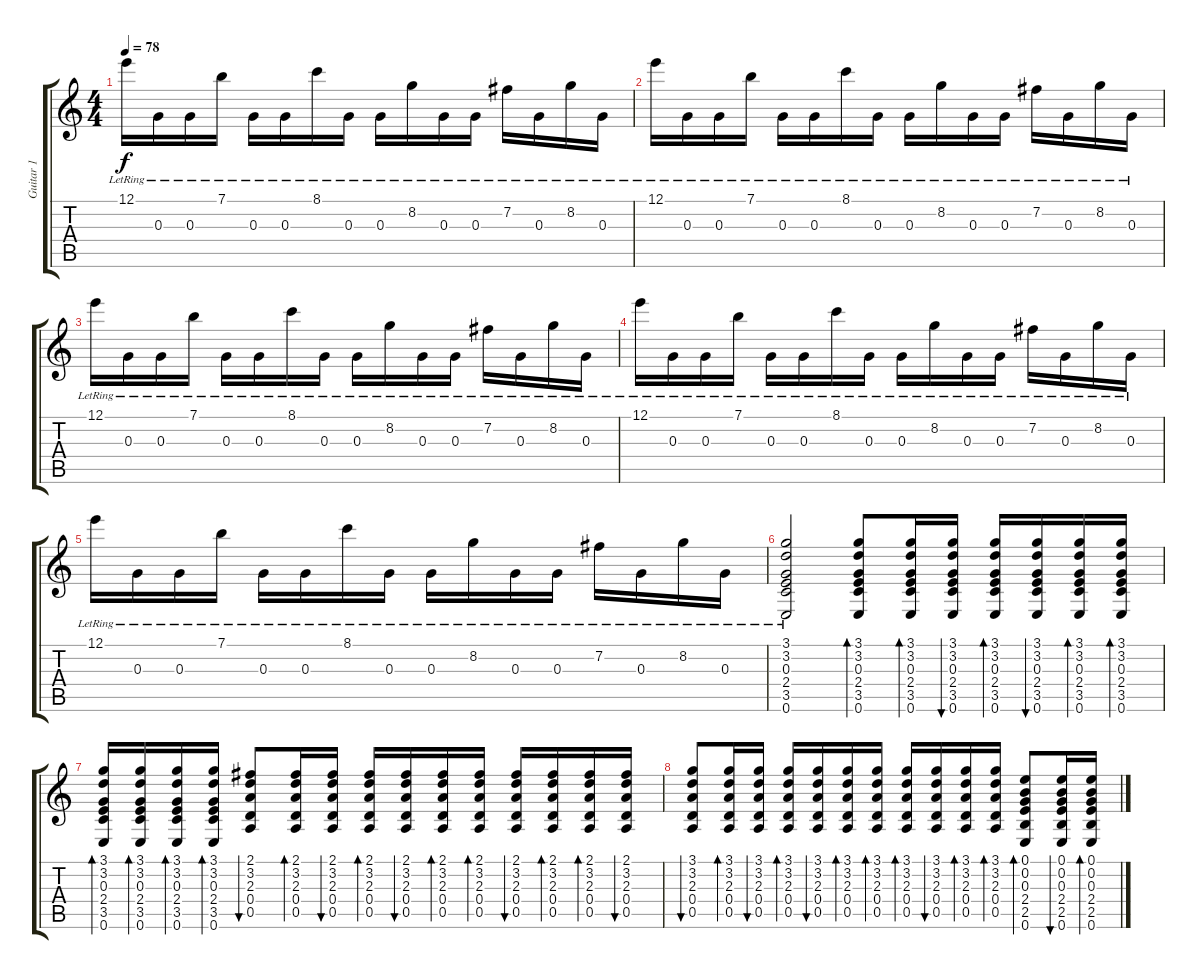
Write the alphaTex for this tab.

\track ("Guitar 1" "Guitar 1") {instrument acousticguitarsteel}
\staff {score tabs}
\tuning (E4 B3 G3 D3 A2 E2) {hide}
\ts (4 4)
\tempo 78
\clef g2
\ks c
12.1{lr}.16{dy f} 0.3{lr}.16 0.3{lr}.16 7.1{lr}.16 0.3{lr}.16 0.3{lr}.16 8.1{lr}.16 0.3{lr}.16 0.3{lr}.16 8.2{lr}.16 0.3{lr}.16 0.3{lr}.16 7.2{lr}.16 0.3{lr}.16 8.2{lr}.16 0.3{lr}.16 |
12.1{lr}.16 0.3{lr}.16 0.3{lr}.16 7.1{lr}.16 0.3{lr}.16 0.3{lr}.16 8.1{lr}.16 0.3{lr}.16 0.3{lr}.16 8.2{lr}.16 0.3{lr}.16 0.3{lr}.16 7.2{lr}.16 0.3{lr}.16 8.2{lr}.16 0.3{lr}.16 |
12.1{lr}.16 0.3{lr}.16 0.3{lr}.16 7.1{lr}.16 0.3{lr}.16 0.3{lr}.16 8.1{lr}.16 0.3{lr}.16 0.3{lr}.16 8.2{lr}.16 0.3{lr}.16 0.3{lr}.16 7.2{lr}.16 0.3{lr}.16 8.2{lr}.16 0.3{lr}.16 |
12.1{lr}.16 0.3{lr}.16 0.3{lr}.16 7.1{lr}.16 0.3{lr}.16 0.3{lr}.16 8.1{lr}.16 0.3{lr}.16 0.3{lr}.16 8.2{lr}.16 0.3{lr}.16 0.3{lr}.16 7.2{lr}.16 0.3{lr}.16 8.2{lr}.16 0.3{lr}.16 |
12.1{lr}.16 0.3{lr}.16 0.3{lr}.16 7.1{lr}.16 0.3{lr}.16 0.3{lr}.16 8.1{lr}.16 0.3{lr}.16 0.3{lr}.16 8.2{lr}.16 0.3{lr}.16 0.3{lr}.16 7.2{lr}.16 0.3{lr}.16 8.2{lr}.16 0.3{lr}.16 |
(3.1{lr} 3.2{lr} 0.3{lr} 2.4{lr} 3.5{lr} 0.6{lr}).2 (3.1 3.2 0.3 2.4 3.5 0.6).8{bd 60} (3.1 3.2 0.3 2.4 3.5 0.6).16{bd 60} (3.1 3.2 0.3 2.4 3.5 0.6).16{bu 60} (3.1 3.2 0.3 2.4 3.5 0.6).16{bd 60} (3.1 3.2 0.3 2.4 3.5 0.6).16{bu 60} (3.1 3.2 0.3 2.4 3.5 0.6).16{bd 60} (3.1 3.2 0.3 2.4 3.5 0.6).16{bd 60} |
(3.1 3.2 0.3 2.4 3.5 0.6).16{bd 60} (3.1 3.2 0.3 2.4 3.5 0.6).16{bd 60} (3.1 3.2 0.3 2.4 3.5 0.6).16{bd 60} (3.1 3.2 0.3 2.4 3.5 0.6).16{bd 60} (2.1 3.2 2.3 0.4 0.5).8{bu 60} (2.1 3.2 2.3 0.4 0.5).16{bd 60} (2.1 3.2 2.3 0.4 0.5).16{bu 60} (2.1 3.2 2.3 0.4 0.5).16{bd 60} (2.1 3.2 2.3 0.4 0.5).16{bu 60} (2.1 3.2 2.3 0.4 0.5).16{bd 60} (2.1 3.2 2.3 0.4 0.5).16{bd 60} (2.1 3.2 2.3 0.4 0.5).16{bu 60} (2.1 3.2 2.3 0.4 0.5).16{bd 60} (2.1 3.2 2.3 0.4 0.5).16{bd 60} (2.1 3.2 2.3 0.4 0.5).16{bu 60} |
(3.1 3.2 2.3 0.4 0.5).8{bu 60} (3.1 3.2 2.3 0.4 0.5).16{bd 60} (3.1 3.2 2.3 0.4 0.5).16{bu 60} (3.1 3.2 2.3 0.4 0.5).16{bd 60} (3.1 3.2 2.3 0.4 0.5).16{bu 60} (3.1 3.2 2.3 0.4 0.5).16{bd 60} (3.1 3.2 2.3 0.4 0.5).16{bd 60} (3.1 3.2 2.3 0.4 0.5).16{bd 60} (3.1 3.2 2.3 0.4 0.5).16{bu 60} (3.1 3.2 2.3 0.4 0.5).16{bd 60} (3.1 3.2 2.3 0.4 0.5).16{bd 60} (0.1 0.2 0.3 2.4 2.5 0.6).8{bd 60} (0.1 0.2 0.3 2.4 2.5 0.6).16{bu 60} (0.1 0.2 0.3 2.4 2.5 0.6).16{bd 60}
